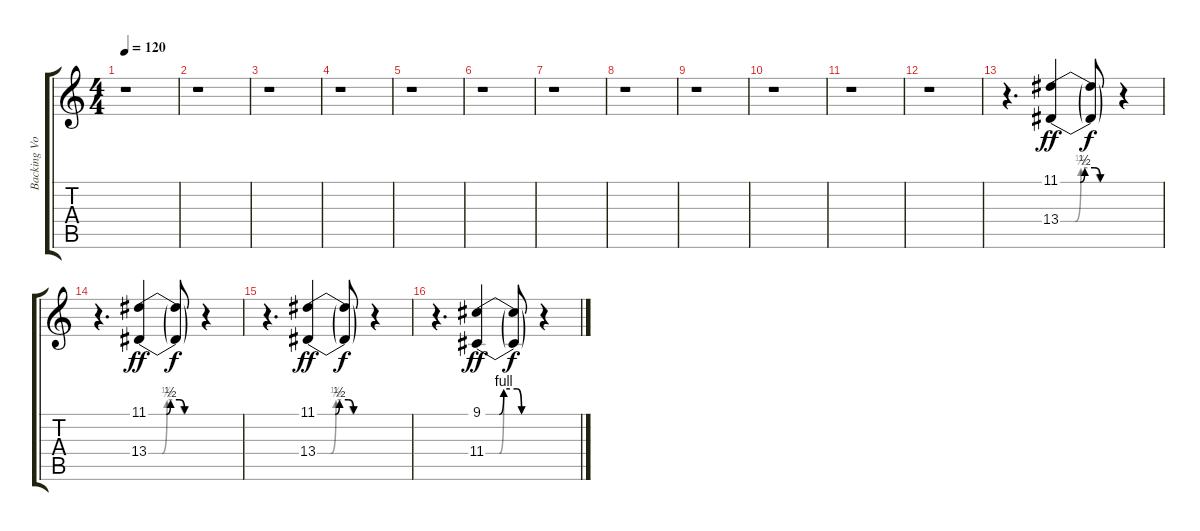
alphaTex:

\track ("Backing Vocals" "Backing Vo") {instrument pad4choir}
\staff {score tabs}
\tuning (E4 B3 G3 D3 A2 E2) {hide}
\ts (4 4)
\tempo 120
\clef g2
\ks c
r.1{dy f} |
r.1 |
r.1 |
r.1 |
r.1 |
r.1 |
r.1 |
r.1 |
r.1 |
r.1 |
r.1 |
r.1 |
r.4{d volume 11} (11.1{be (custom 0 0 20 0 25 2 35 2 41 0 60 0)} 13.4{be (custom 0 0 15 0 21 2 35 2 40 0 60 0)}).4{dy ff} (11.1{t} 13.4{t}).8{dy f} r.4 |
r.4{d} (11.1{be (custom 0 0 20 0 25 2 35 2 41 0 60 0)} 13.4{be (custom 0 0 15 0 21 2 35 2 40 0 60 0)}).4{dy ff} (11.1{t} 13.4{t}).8{dy f} r.4 |
r.4{d} (11.1{be (custom 0 0 20 0 25 2 35 2 41 0 60 0)} 13.4{be (custom 0 0 15 0 21 2 35 2 40 0 60 0)}).4{dy ff} (11.1{t} 13.4{t}).8{dy f} r.4 |
r.4{d} (9.1{be (custom 0 0 15 0 20 4 35 4 40 0 60 0)} 11.4{be (custom 0 0 15 0 20 4 35 4 40 0 60 0)}).4{dy ff} (9.1{t} 11.4{t}).8{dy f} r.4
